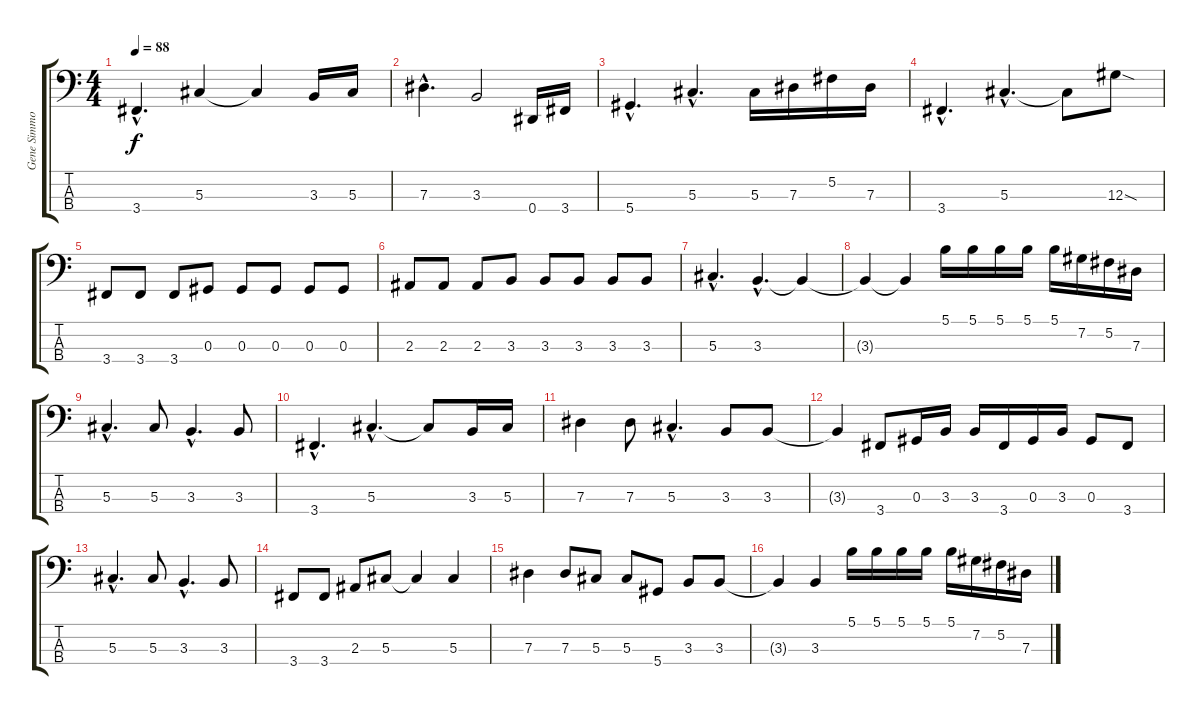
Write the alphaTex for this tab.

\track ("Gene Simmons" "Gene Simmo") {instrument electricbassfinger}
\staff {score tabs}
\tuning (Gb2 Db2 Ab1 Eb1) {hide}
\ts (4 4)
\tempo 88
\clef f4
\ks c
3.4{hac}.4{d dy f} 5.3.4 5.3{t}.4 3.3.16 5.3.16 |
7.3{hac}.4{d} 3.3.2 0.4.16 3.4.16 |
5.4{hac}.4{d} 5.3{hac}.4{d} 5.3.16 7.3.16 5.2.16 7.3.16 |
3.4{hac}.4{d} 5.3{hac}.4{d} 5.3{t}.8 12.3{sod}.8 |
3.4.8 3.4.8 3.4.8 0.3.8 0.3.8 0.3.8 0.3.8 0.3.8 |
2.3.8 2.3.8 2.3.8 3.3.8 3.3.8 3.3.8 3.3.8 3.3.8 |
5.3{hac}.4{d} 3.3{hac}.4{d} 3.3{t}.4 |
3.3{t}.4 3.3{t}.4 5.1.16 5.1.16 5.1.16 5.1.16 5.1.16 7.2.16 5.2.16 7.3.16 |
5.3{hac}.4{d} 5.3.8 3.3{hac}.4{d} 3.3.8 |
3.4{hac}.4{d} 5.3{hac}.4{d} 5.3{t}.8 3.3.16 5.3.16 |
7.3.4 7.3.8 5.3{hac}.4{d} 3.3.8 3.3.8 |
3.3{t}.4 3.4.8 0.3.16 3.3.16 3.3.16 3.4.16 0.3.16 3.3.16 0.3.8 3.4.8 |
5.3{hac}.4{d} 5.3.8 3.3{hac}.4{d} 3.3.8 |
3.4.8 3.4.8 2.3.8 5.3.8 5.3{t}.4 5.3.4 |
7.3.4 7.3.8 5.3.8 5.3.8 5.4.8 3.3.8 3.3.8 |
3.3{t}.4 3.3.4 5.1.16 5.1.16 5.1.16 5.1.16 5.1.16 7.2.16 5.2.16 7.3.16
